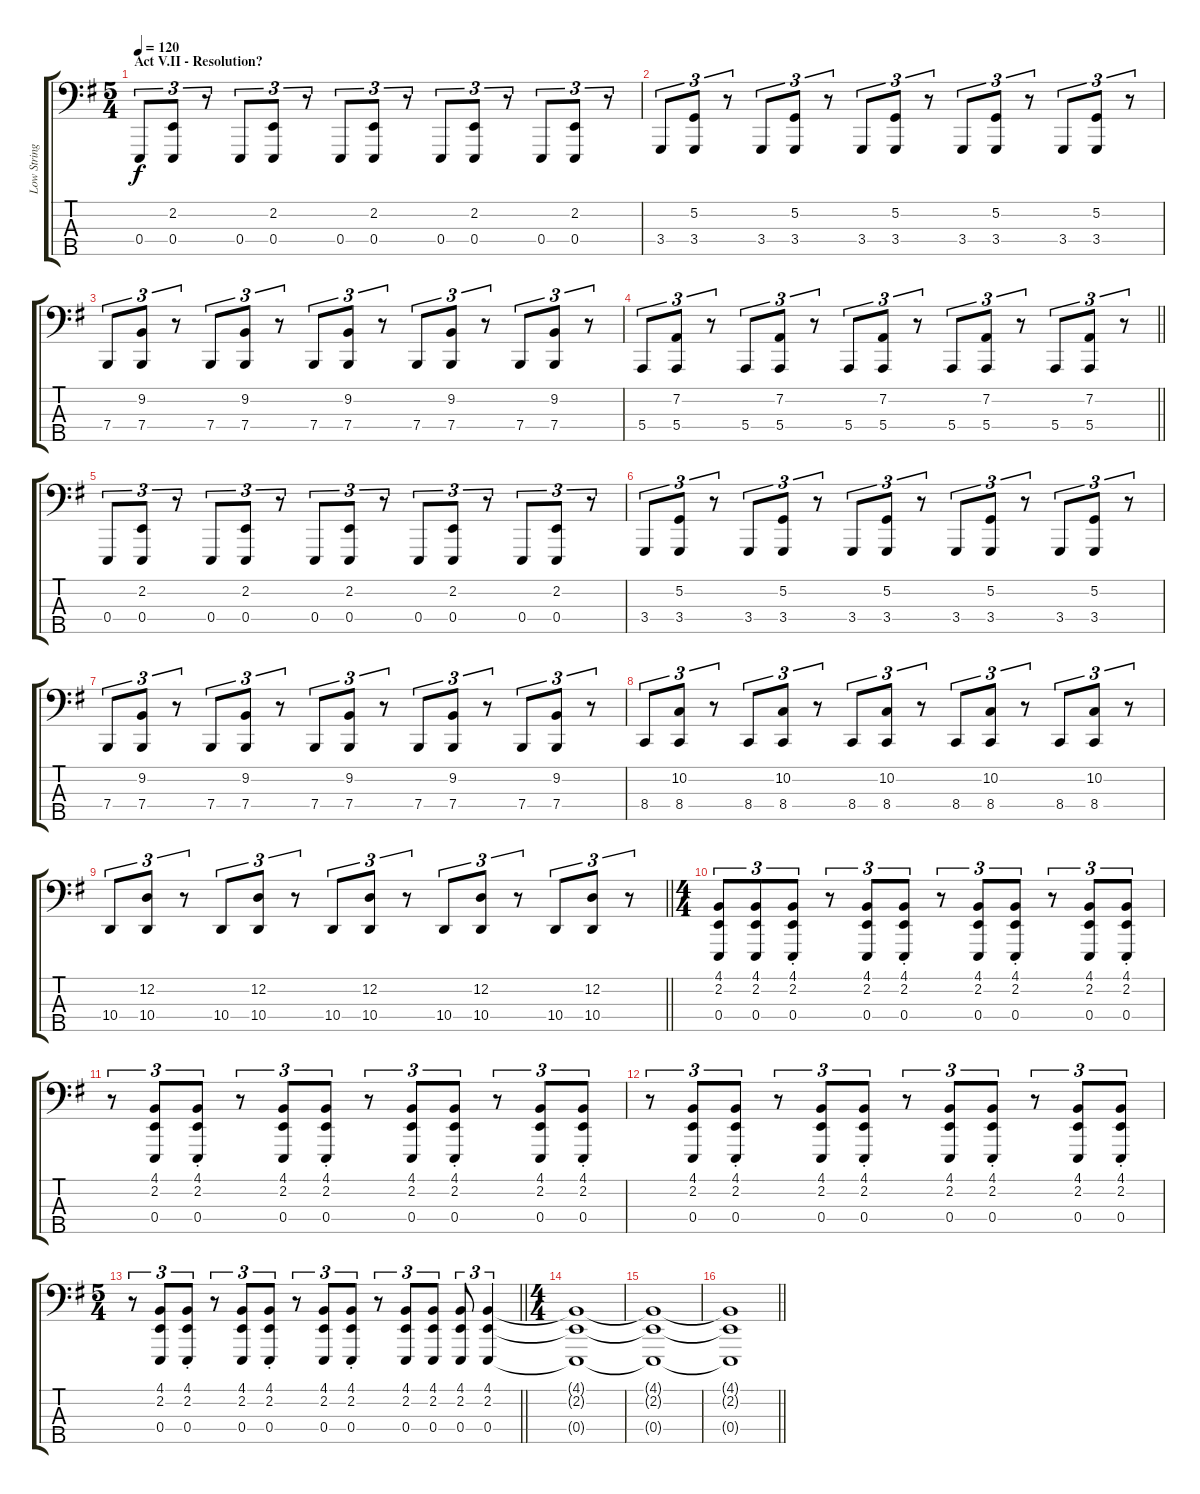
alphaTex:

\track ("Low Strings Standard" "Low String") {instrument stringensemble1}
\staff {score tabs}
\tuning (G2 D2 A1 E1 B0) {hide}
\ts (5 4)
\section ("" "Act V.II - Resolution?")
\tempo 120
\clef f4
\ks eminor
0.4.8{tu (3 2) dy f volume 16} (2.2 0.4).8{tu (3 2)} r.8{tu (3 2)} 0.4.8{tu (3 2)} (2.2 0.4).8{tu (3 2)} r.8{tu (3 2)} 0.4.8{tu (3 2)} (2.2 0.4).8{tu (3 2)} r.8{tu (3 2)} 0.4.8{tu (3 2)} (2.2 0.4).8{tu (3 2)} r.8{tu (3 2)} 0.4.8{tu (3 2)} (2.2 0.4).8{tu (3 2)} r.8{tu (3 2)} |
3.4.8{tu (3 2)} (5.2 3.4).8{tu (3 2)} r.8{tu (3 2)} 3.4.8{tu (3 2)} (5.2 3.4).8{tu (3 2)} r.8{tu (3 2)} 3.4.8{tu (3 2)} (5.2 3.4).8{tu (3 2)} r.8{tu (3 2)} 3.4.8{tu (3 2)} (5.2 3.4).8{tu (3 2)} r.8{tu (3 2)} 3.4.8{tu (3 2)} (5.2 3.4).8{tu (3 2)} r.8{tu (3 2)} |
7.4.8{tu (3 2)} (9.2 7.4).8{tu (3 2)} r.8{tu (3 2)} 7.4.8{tu (3 2)} (9.2 7.4).8{tu (3 2)} r.8{tu (3 2)} 7.4.8{tu (3 2)} (9.2 7.4).8{tu (3 2)} r.8{tu (3 2)} 7.4.8{tu (3 2)} (9.2 7.4).8{tu (3 2)} r.8{tu (3 2)} 7.4.8{tu (3 2)} (9.2 7.4).8{tu (3 2)} r.8{tu (3 2)} |
\barLineRight lightlight
5.4.8{tu (3 2)} (7.2 5.4).8{tu (3 2)} r.8{tu (3 2)} 5.4.8{tu (3 2)} (7.2 5.4).8{tu (3 2)} r.8{tu (3 2)} 5.4.8{tu (3 2)} (7.2 5.4).8{tu (3 2)} r.8{tu (3 2)} 5.4.8{tu (3 2)} (7.2 5.4).8{tu (3 2)} r.8{tu (3 2)} 5.4.8{tu (3 2)} (7.2 5.4).8{tu (3 2)} r.8{tu (3 2)} |
0.4.8{tu (3 2)} (2.2 0.4).8{tu (3 2)} r.8{tu (3 2)} 0.4.8{tu (3 2)} (2.2 0.4).8{tu (3 2)} r.8{tu (3 2)} 0.4.8{tu (3 2)} (2.2 0.4).8{tu (3 2)} r.8{tu (3 2)} 0.4.8{tu (3 2)} (2.2 0.4).8{tu (3 2)} r.8{tu (3 2)} 0.4.8{tu (3 2)} (2.2 0.4).8{tu (3 2)} r.8{tu (3 2)} |
3.4.8{tu (3 2)} (5.2 3.4).8{tu (3 2)} r.8{tu (3 2)} 3.4.8{tu (3 2)} (5.2 3.4).8{tu (3 2)} r.8{tu (3 2)} 3.4.8{tu (3 2)} (5.2 3.4).8{tu (3 2)} r.8{tu (3 2)} 3.4.8{tu (3 2)} (5.2 3.4).8{tu (3 2)} r.8{tu (3 2)} 3.4.8{tu (3 2)} (5.2 3.4).8{tu (3 2)} r.8{tu (3 2)} |
7.4.8{tu (3 2)} (9.2 7.4).8{tu (3 2)} r.8{tu (3 2)} 7.4.8{tu (3 2)} (9.2 7.4).8{tu (3 2)} r.8{tu (3 2)} 7.4.8{tu (3 2)} (9.2 7.4).8{tu (3 2)} r.8{tu (3 2)} 7.4.8{tu (3 2)} (9.2 7.4).8{tu (3 2)} r.8{tu (3 2)} 7.4.8{tu (3 2)} (9.2 7.4).8{tu (3 2)} r.8{tu (3 2)} |
8.4.8{tu (3 2)} (10.2 8.4).8{tu (3 2)} r.8{tu (3 2)} 8.4.8{tu (3 2)} (10.2 8.4).8{tu (3 2)} r.8{tu (3 2)} 8.4.8{tu (3 2)} (10.2 8.4).8{tu (3 2)} r.8{tu (3 2)} 8.4.8{tu (3 2)} (10.2 8.4).8{tu (3 2)} r.8{tu (3 2)} 8.4.8{tu (3 2)} (10.2 8.4).8{tu (3 2)} r.8{tu (3 2)} |
\barLineRight lightlight
10.4.8{tu (3 2)} (12.2 10.4).8{tu (3 2)} r.8{tu (3 2)} 10.4.8{tu (3 2)} (12.2 10.4).8{tu (3 2)} r.8{tu (3 2)} 10.4.8{tu (3 2)} (12.2 10.4).8{tu (3 2)} r.8{tu (3 2)} 10.4.8{tu (3 2)} (12.2 10.4).8{tu (3 2)} r.8{tu (3 2)} 10.4.8{tu (3 2)} (12.2 10.4).8{tu (3 2)} r.8{tu (3 2)} |
\ts (4 4)
(4.1 2.2 0.4).8{tu (3 2) balance 8} (4.1 2.2 0.4).8{tu (3 2)} (4.1 2.2{st} 0.4).8{tu (3 2)} r.8{tu (3 2)} (4.1 2.2 0.4).8{tu (3 2)} (4.1 2.2{st} 0.4{st}).8{tu (3 2)} r.8{tu (3 2)} (4.1 2.2 0.4).8{tu (3 2)} (4.1 2.2{st} 0.4{st}).8{tu (3 2)} r.8{tu (3 2)} (4.1 2.2 0.4).8{tu (3 2)} (4.1 2.2{st} 0.4{st}).8{tu (3 2)} |
r.8{tu (3 2)} (4.1 2.2 0.4).8{tu (3 2)} (4.1 2.2{st} 0.4{st}).8{tu (3 2)} r.8{tu (3 2)} (4.1 2.2 0.4).8{tu (3 2)} (4.1 2.2{st} 0.4{st}).8{tu (3 2)} r.8{tu (3 2)} (4.1 2.2 0.4).8{tu (3 2)} (4.1 2.2{st} 0.4{st}).8{tu (3 2)} r.8{tu (3 2)} (4.1 2.2 0.4).8{tu (3 2)} (4.1 2.2{st} 0.4{st}).8{tu (3 2)} |
r.8{tu (3 2)} (4.1 2.2 0.4).8{tu (3 2)} (4.1 2.2{st} 0.4{st}).8{tu (3 2)} r.8{tu (3 2)} (4.1 2.2 0.4).8{tu (3 2)} (4.1 2.2{st} 0.4{st}).8{tu (3 2)} r.8{tu (3 2)} (4.1 2.2 0.4).8{tu (3 2)} (4.1 2.2{st} 0.4{st}).8{tu (3 2)} r.8{tu (3 2)} (4.1 2.2 0.4).8{tu (3 2)} (4.1 2.2{st} 0.4{st}).8{tu (3 2)} |
\ts (5 4)
\barLineRight lightlight
r.8{tu (3 2)} (4.1 2.2 0.4).8{tu (3 2)} (4.1 2.2{st} 0.4{st}).8{tu (3 2)} r.8{tu (3 2)} (4.1 2.2 0.4).8{tu (3 2)} (4.1 2.2{st} 0.4{st}).8{tu (3 2)} r.8{tu (3 2)} (4.1 2.2 0.4).8{tu (3 2)} (4.1 2.2{st} 0.4{st}).8{tu (3 2)} r.8{tu (3 2)} (4.1 2.2 0.4).8{tu (3 2)} (4.1 2.2 0.4).8{tu (3 2)} (4.1 2.2 0.4).8{tu (3 2)} (4.1 2.2 0.4).4{tu (3 2)} |
\ts (4 4)
(4.1{t} 2.2{t} 0.4{t}).1 |
(4.1{t} 2.2{t} 0.4{t}).1 |
\barLineRight lightlight
(4.1{t} 2.2{t} 0.4{t}).1
